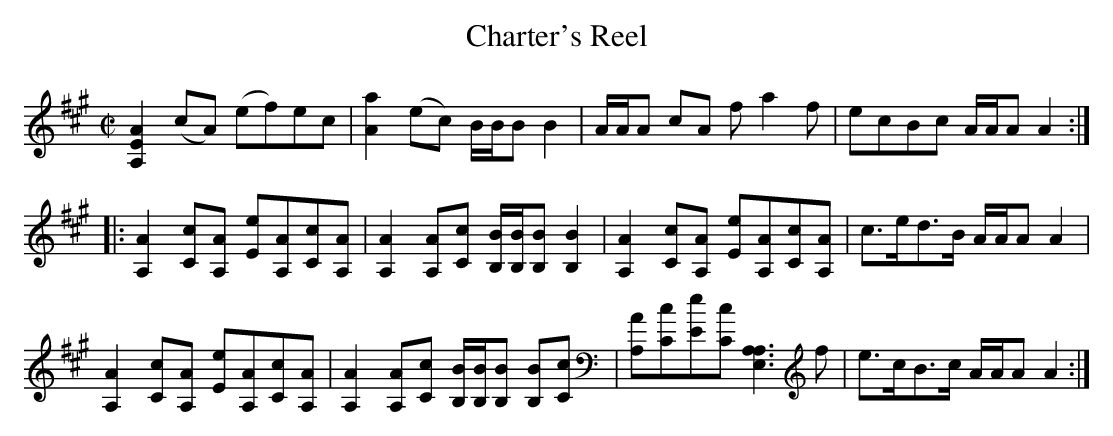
X:1
T:Charter's Reel
M: C|
L:1/8
K:A
[A,2E2A2] (cA) (ef)ec | [A2a2] (ec) B/B/B B2 |\
A/A/A cA f a2f | ecBc A/A/A A2 :|
|: [A,2A2] [Cc][A,A] [Ee][A,A][Cc][A,A] | [A,2A2] [A,A][Cc] [B,/B/][B,/B/][B,B] [B,2B2] |\
[A,2A2] [Cc][A,A] [Ee][A,A][Cc][A,A] | c>ed>B A/A/A A2 |
[A,2A2] [Cc][A,A] [Ee][A,A][Cc][A,A] | [A,2A2 |\
[A,A][Cc] [B,/B/][B,/B/][B,B] [B,B][Cc] | [A,A][Cc][Ee][Cc] [A,3E,3A,3] f |\
e>cB>c A/A/A A2 :|
